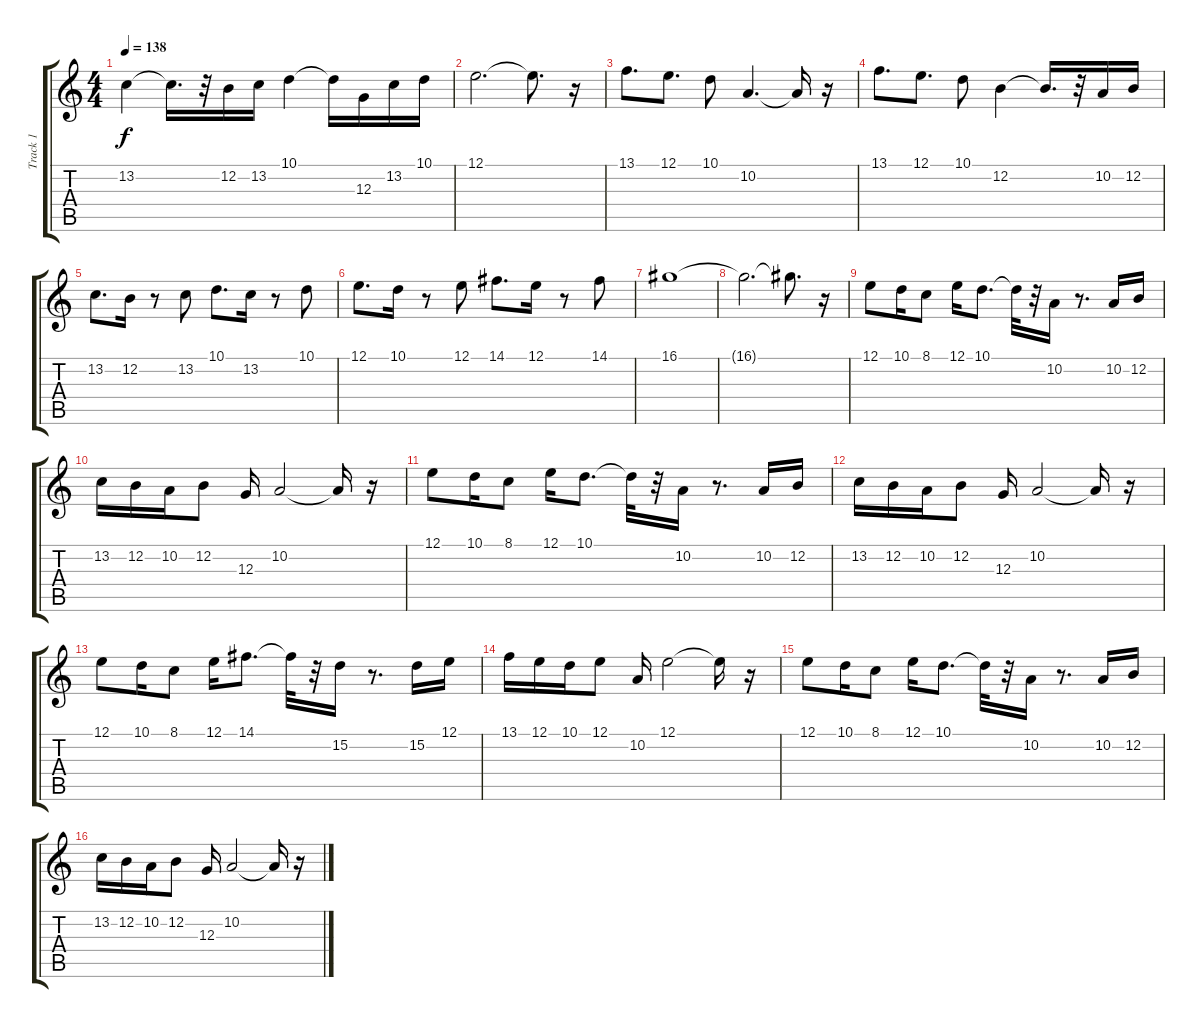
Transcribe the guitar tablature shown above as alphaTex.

\track ("Track 1" "Track 1") {instrument stringensemble1}
\staff {score tabs}
\tuning (E4 B3 G3 D3 A2 E2) {hide}
\ts (4 4)
\tempo 138
\clef g2
\ks c
13.2.4{dy f} 13.2{t}.16{d} r.32 12.2.16 13.2.16 10.1.4 10.1{t}.16 12.3.16 13.2.16 10.1.16 |
12.1.2{d} 12.1{t}.8{d} r.16 |
13.1.8{d} 12.1.8{d} 10.1.8 10.2.4{d} 10.2{t}.16 r.16 |
13.1.8{d} 12.1.8{d} 10.1.8 12.2.4 12.2{t}.16{d} r.32 10.2.16 12.2.16 |
13.2.8{d} 12.2.16 r.8 13.2.8 10.1.8{d} 13.2.16 r.8 10.1.8 |
12.1.8{d} 10.1.16 r.8 12.1.8 14.1.8{d} 12.1.16 r.8 14.1.8 |
16.1.1 |
16.1{t}.2{d} 16.1{t}.8{d} r.16 |
12.1.8 10.1.16 8.1.8 12.1.16 10.1.8{d} 10.1{t}.32 r.32 10.2.16 r.8{d} 10.2.16 12.2.16 |
13.2.16 12.2.16 10.2.16 12.2.8 12.3.16 10.2.2 10.2{t}.16 r.16 |
12.1.8 10.1.16 8.1.8 12.1.16 10.1.8{d} 10.1{t}.32 r.32 10.2.16 r.8{d} 10.2.16 12.2.16 |
13.2.16 12.2.16 10.2.16 12.2.8 12.3.16 10.2.2 10.2{t}.16 r.16 |
12.1.8 10.1.16 8.1.8 12.1.16 14.1.8{d} 14.1{t}.32 r.32 15.2.16 r.8{d} 15.2.16 12.1.16 |
13.1.16 12.1.16 10.1.16 12.1.8 10.2.16 12.1.2 12.1{t}.16 r.16 |
12.1.8 10.1.16 8.1.8 12.1.16 10.1.8{d} 10.1{t}.32 r.32 10.2.16 r.8{d} 10.2.16 12.2.16 |
13.2.16 12.2.16 10.2.16 12.2.8 12.3.16 10.2.2 10.2{t}.16 r.16
